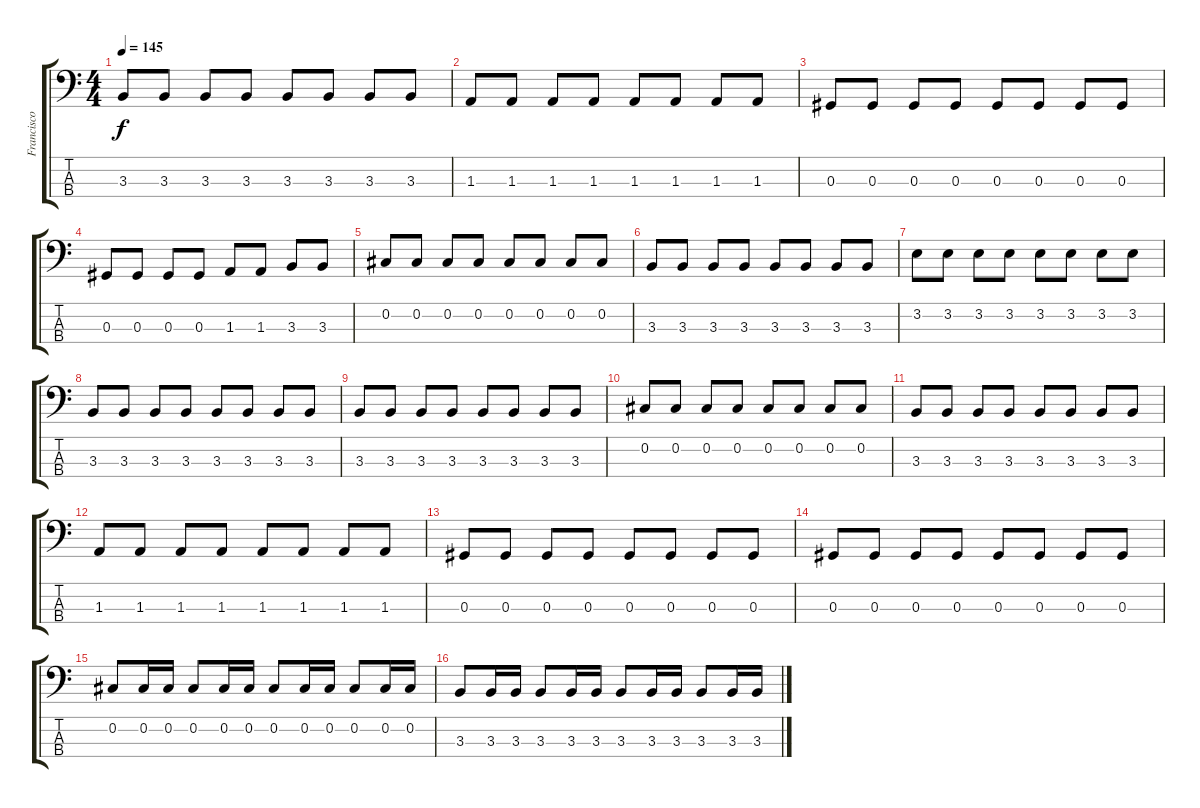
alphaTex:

\track ("Francisco Fidalgo" "Francisco ") {instrument electricbasspick}
\staff {score tabs}
\tuning (Gb2 Db2 Ab1 Eb1) {hide}
\ts (4 4)
\tempo 145
\clef f4
\ks c
3.3.8{dy f} 3.3.8 3.3.8 3.3.8 3.3.8 3.3.8 3.3.8 3.3.8 |
1.3.8 1.3.8 1.3.8 1.3.8 1.3.8 1.3.8 1.3.8 1.3.8 |
0.3.8 0.3.8 0.3.8 0.3.8 0.3.8 0.3.8 0.3.8 0.3.8 |
0.3.8 0.3.8 0.3.8 0.3.8 1.3.8 1.3.8 3.3.8 3.3.8 |
0.2.8 0.2.8 0.2.8 0.2.8 0.2.8 0.2.8 0.2.8 0.2.8 |
3.3.8 3.3.8 3.3.8 3.3.8 3.3.8 3.3.8 3.3.8 3.3.8 |
3.2.8 3.2.8 3.2.8 3.2.8 3.2.8 3.2.8 3.2.8 3.2.8 |
3.3.8 3.3.8 3.3.8 3.3.8 3.3.8 3.3.8 3.3.8 3.3.8 |
3.3.8 3.3.8 3.3.8 3.3.8 3.3.8 3.3.8 3.3.8 3.3.8 |
0.2.8 0.2.8 0.2.8 0.2.8 0.2.8 0.2.8 0.2.8 0.2.8 |
3.3.8 3.3.8 3.3.8 3.3.8 3.3.8 3.3.8 3.3.8 3.3.8 |
1.3.8 1.3.8 1.3.8 1.3.8 1.3.8 1.3.8 1.3.8 1.3.8 |
0.3.8 0.3.8 0.3.8 0.3.8 0.3.8 0.3.8 0.3.8 0.3.8 |
0.3.8 0.3.8 0.3.8 0.3.8 0.3.8 0.3.8 0.3.8 0.3.8 |
0.2.8 0.2.16 0.2.16 0.2.8 0.2.16 0.2.16 0.2.8 0.2.16 0.2.16 0.2.8 0.2.16 0.2.16 |
3.3.8 3.3.16 3.3.16 3.3.8 3.3.16 3.3.16 3.3.8 3.3.16 3.3.16 3.3.8 3.3.16 3.3.16
